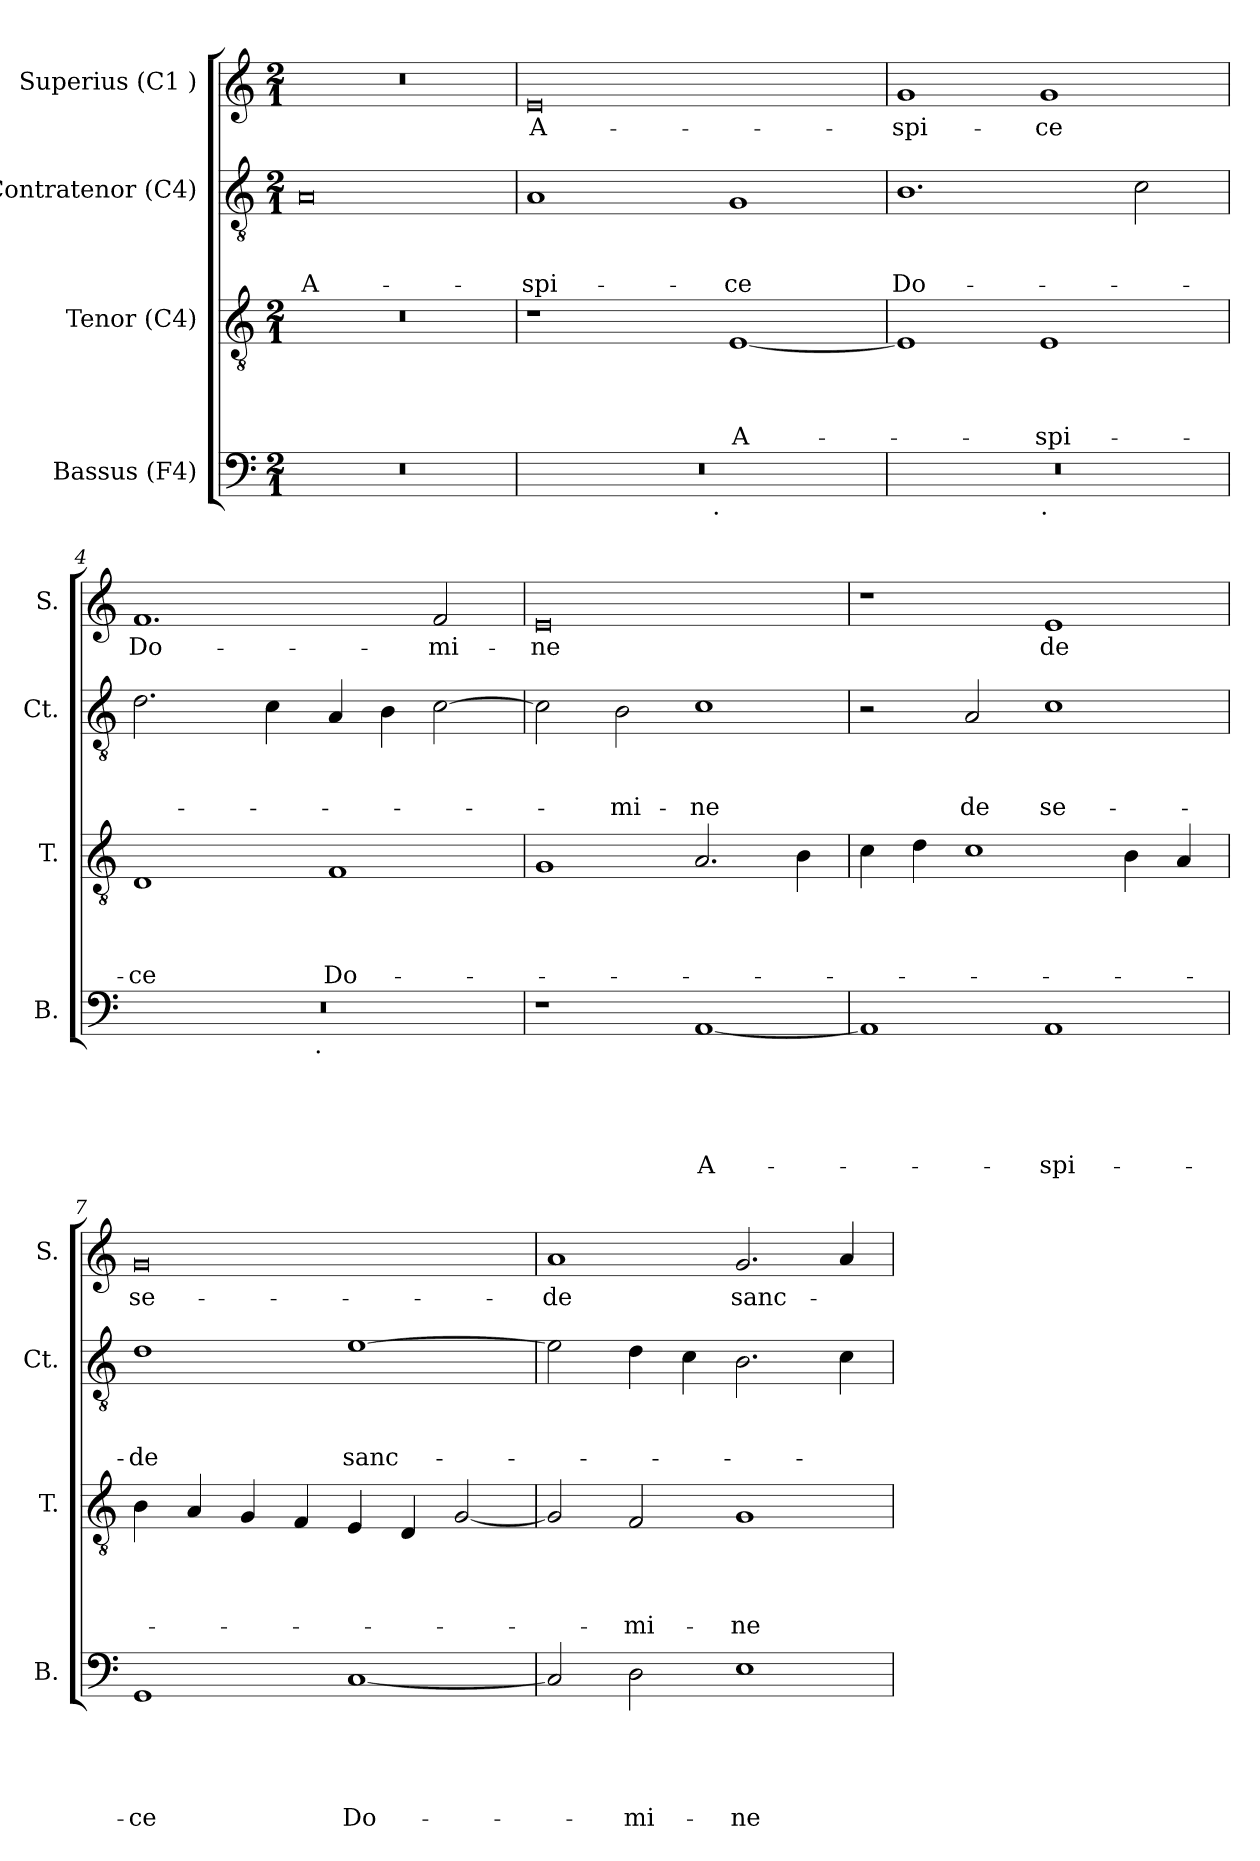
**kern	**text	**text	**text	**text	**text	**kern	**text	**text	**text	**text	**kern	**text	**text	**text	**kern	**text
*part4	*part4	*part4	*part4	*part4	*part4	*part3	*part3	*part3	*part3	*part3	*part2	*part2	*part2	*part2	*part1	*part1
*staff4	*staff4	*staff4	*staff4	*staff4	*staff4	*staff3	*staff3	*staff3	*staff3	*staff3	*staff2	*staff2	*staff2	*staff2	*staff1	*staff1
*I"Bassus (F4)	*	*	*	*	*	*I"Tenor (C4)	*	*	*	*	*I"Contratenor (C4)	*	*	*	*I"Superius (C1 )	*
*I'B.	*	*	*	*	*	*I'T.	*	*	*	*	*I'Ct.	*	*	*	*I'S.	*
*clefF4	*	*	*	*	*	*clefGv2	*	*	*	*	*clefGv2	*	*	*	*clefG2	*
*k[]	*	*	*	*	*	*k[]	*	*	*	*	*k[]	*	*	*	*k[]	*
*C:	*	*	*	*	*	*C:	*	*	*	*	*C:	*	*	*	*C:	*
*M2/1	*	*	*	*	*	*M2/1	*	*	*	*	*M2/1	*	*	*	*M2/1	*
=1	=1	=1	=1	=1	=1	=1	=1	=1	=1	=1	=1	=1	=1	=1	=1	=1
!	!	!	!	!	!	!	!	!	!	!	!	!	!	!LO:LY:b:rj	!	!
0r	.	.	.	.	.	0r	.	.	.	.	0A	.	.	A-	0r	.
=2	=2	=2	=2	=2	=2	=2	=2	=2	=2	=2	=2	=2	=2	=2	=2	=2
!	!	!	!	!	!	!	!	!	!	!	!	!	!	!LO:LY:b	!	!LO:LY:b:rj
*^	*	*	*	*	*	*	*	*	*	*	*	*	*	*	*	*
0r	2ryy	.	.	.	.	.	1r	.	.	.	.	1A	.	.	-spi-	0e	A-
.	4...ryy	.	.	.	.	.	.	.	.	.	.	.	.	.	.	.	.
!	!LO:TX:b:t=.	!	!	!	!	!	!	!	!	!	!	!	!	!	!	!	!
.	1ryy	.	.	.	.	.	.	.	.	.	.	.	.	.	.	.	.
!	!	!	!	!	!	!	!	!	!	!	!LO:LY:b	!	!	!	!LO:LY:b	!	!
.	.	.	.	.	.	.	[<1E	.	.	.	A-	1G	.	.	-ce	.	.
.	32ryy	.	.	.	.	.	.	.	.	.	.	.	.	.	.	.	.
=3	=3	=3	=3	=3	=3	=3	=3	=3	=3	=3	=3	=3	=3	=3	=3	=3	=3
!	!	!	!	!	!	!	!	!	!	!	!	!	!	!	!LO:LY:b	!	!LO:LY:b
0r	1ryy	.	.	.	.	.	1E]	.	.	.	.	1.B	.	.	Do-	1g	-spi-
!	!LO:TX:b:t=.	!	!	!	!	!	!	!	!	!	!	!	!	!	!	!	!
!	!	!	!	!	!	!	!	!	!	!	!LO:LY:b	!	!	!	!	!	!LO:LY:b
.	1ryy	.	.	.	.	.	1E	.	.	.	-spi-	.	.	.	.	1g	-ce
.	.	.	.	.	.	.	.	.	.	.	.	2c\	.	.	.	.	.
=4	=4	=4	=4	=4	=4	=4	=4	=4	=4	=4	=4	=4	=4	=4	=4	=4	=4
!	!	!	!	!	!	!	!	!	!	!	!LO:LY:b	!	!	!	!	!	!LO:LY:b
0r	2ryy	.	.	.	.	.	1D	.	.	.	-ce	2.d\	.	.	.	1.f	Do-
.	4...ryy	.	.	.	.	.	.	.	.	.	.	.	.	.	.	.	.
.	.	.	.	.	.	.	.	.	.	.	.	4c\	.	.	.	.	.
!	!LO:TX:b:t=.	!	!	!	!	!	!	!	!	!	!	!	!	!	!	!	!
.	1ryy	.	.	.	.	.	.	.	.	.	.	.	.	.	.	.	.
!	!	!	!	!	!	!	!	!	!	!	!LO:LY:b	!	!	!	!	!	!
.	.	.	.	.	.	.	1F	.	.	.	Do-	4A/	.	.	.	.	.
.	.	.	.	.	.	.	.	.	.	.	.	4B\	.	.	.	.	.
!	!	!	!	!	!	!	!	!	!	!	!	!	!	!	!	!	!LO:LY:b
.	.	.	.	.	.	.	.	.	.	.	.	[<2c\	.	.	.	2f/	-mi-
.	32ryy	.	.	.	.	.	.	.	.	.	.	.	.	.	.	.	.
!!LO:LB:g=z
=5	=5	=5	=5	=5	=5	=5	=5	=5	=5	=5	=5	=5	=5	=5	=5	=5	=5
!	!	!	!	!	!	!	!	!	!	!	!	!	!	!	!	!	!LO:LY:b:rj
*v	*v	*	*	*	*	*	*	*	*	*	*	*	*	*	*	*	*
1r	.	.	.	.	.	1G	.	.	.	.	2c\]	.	.	.	0e	-ne
!	!	!	!	!	!	!	!	!	!	!	!	!	!	!LO:LY:b	!	!
.	.	.	.	.	.	.	.	.	.	.	2B\	.	.	-mi-	.	.
!	!	!	!	!	!LO:LY:b	!	!	!	!	!	!	!	!	!LO:LY:b	!	!
[<1AA	.	.	.	.	A-	2.A/	.	.	.	.	1c	.	.	-ne	.	.
.	.	.	.	.	.	4B\	.	.	.	.	.	.	.	.	.	.
=6	=6	=6	=6	=6	=6	=6	=6	=6	=6	=6	=6	=6	=6	=6	=6	=6
1AA]	.	.	.	.	.	4c\	.	.	.	.	2r	.	.	.	1r	.
.	.	.	.	.	.	4d\	.	.	.	.	.	.	.	.	.	.
!	!	!	!	!	!	!	!	!	!	!	!	!	!	!LO:LY:b	!	!
.	.	.	.	.	.	1c	.	.	.	.	2A/	.	.	de	.	.
!	!	!	!	!	!LO:LY:b	!	!	!	!	!	!	!	!	!LO:LY:b	!	!LO:LY:b
1AA	.	.	.	.	-spi-	.	.	.	.	.	1c	.	.	se-	1e	de
.	.	.	.	.	.	4B\	.	.	.	.	.	.	.	.	.	.
.	.	.	.	.	.	4A/	.	.	.	.	.	.	.	.	.	.
=7	=7	=7	=7	=7	=7	=7	=7	=7	=7	=7	=7	=7	=7	=7	=7	=7
!	!	!	!	!	!LO:LY:b	!	!	!	!	!	!	!	!	!LO:LY:b	!	!LO:LY:b:rj
1GG	.	.	.	.	-ce	4B\	.	.	.	.	1d	.	.	-de	0g	se-
.	.	.	.	.	.	4A/	.	.	.	.	.	.	.	.	.	.
.	.	.	.	.	.	4G/	.	.	.	.	.	.	.	.	.	.
.	.	.	.	.	.	4F/	.	.	.	.	.	.	.	.	.	.
!	!	!	!	!	!LO:LY:b	!	!	!	!	!	!	!	!	!LO:LY:b	!	!
[<1C	.	.	.	.	Do-	4E/	.	.	.	.	[>1e	.	.	sanc-	.	.
.	.	.	.	.	.	4D/	.	.	.	.	.	.	.	.	.	.
.	.	.	.	.	.	[<2G/	.	.	.	.	.	.	.	.	.	.
=8	=8	=8	=8	=8	=8	=8	=8	=8	=8	=8	=8	=8	=8	=8	=8	=8
!	!	!	!	!	!	!	!	!	!	!	!	!	!	!	!	!LO:LY:b
2C/]	.	.	.	.	.	2G/]	.	.	.	.	2e\]	.	.	.	1a	-de
!	!	!	!	!	!LO:LY:b	!	!	!	!	!LO:LY:b	!	!	!	!	!	!
2D\	.	.	.	.	-mi-	2F/	.	.	.	-mi-	4d\	.	.	.	.	.
.	.	.	.	.	.	.	.	.	.	.	4c\	.	.	.	.	.
!	!	!	!	!	!LO:LY:b	!	!	!	!	!LO:LY:b	!	!	!	!	!	!LO:LY:b
1E	.	.	.	.	-ne	1G	.	.	.	-ne	2.B\	.	.	.	2.g/	sanc-
.	.	.	.	.	.	.	.	.	.	.	4c\	.	.	.	4a/	.
=	=	=	=	=	=	=	=	=	=	=	=	=	=	=	=	=
*-	*-	*-	*-	*-	*-	*-	*-	*-	*-	*-	*-	*-	*-	*-	*-	*-
